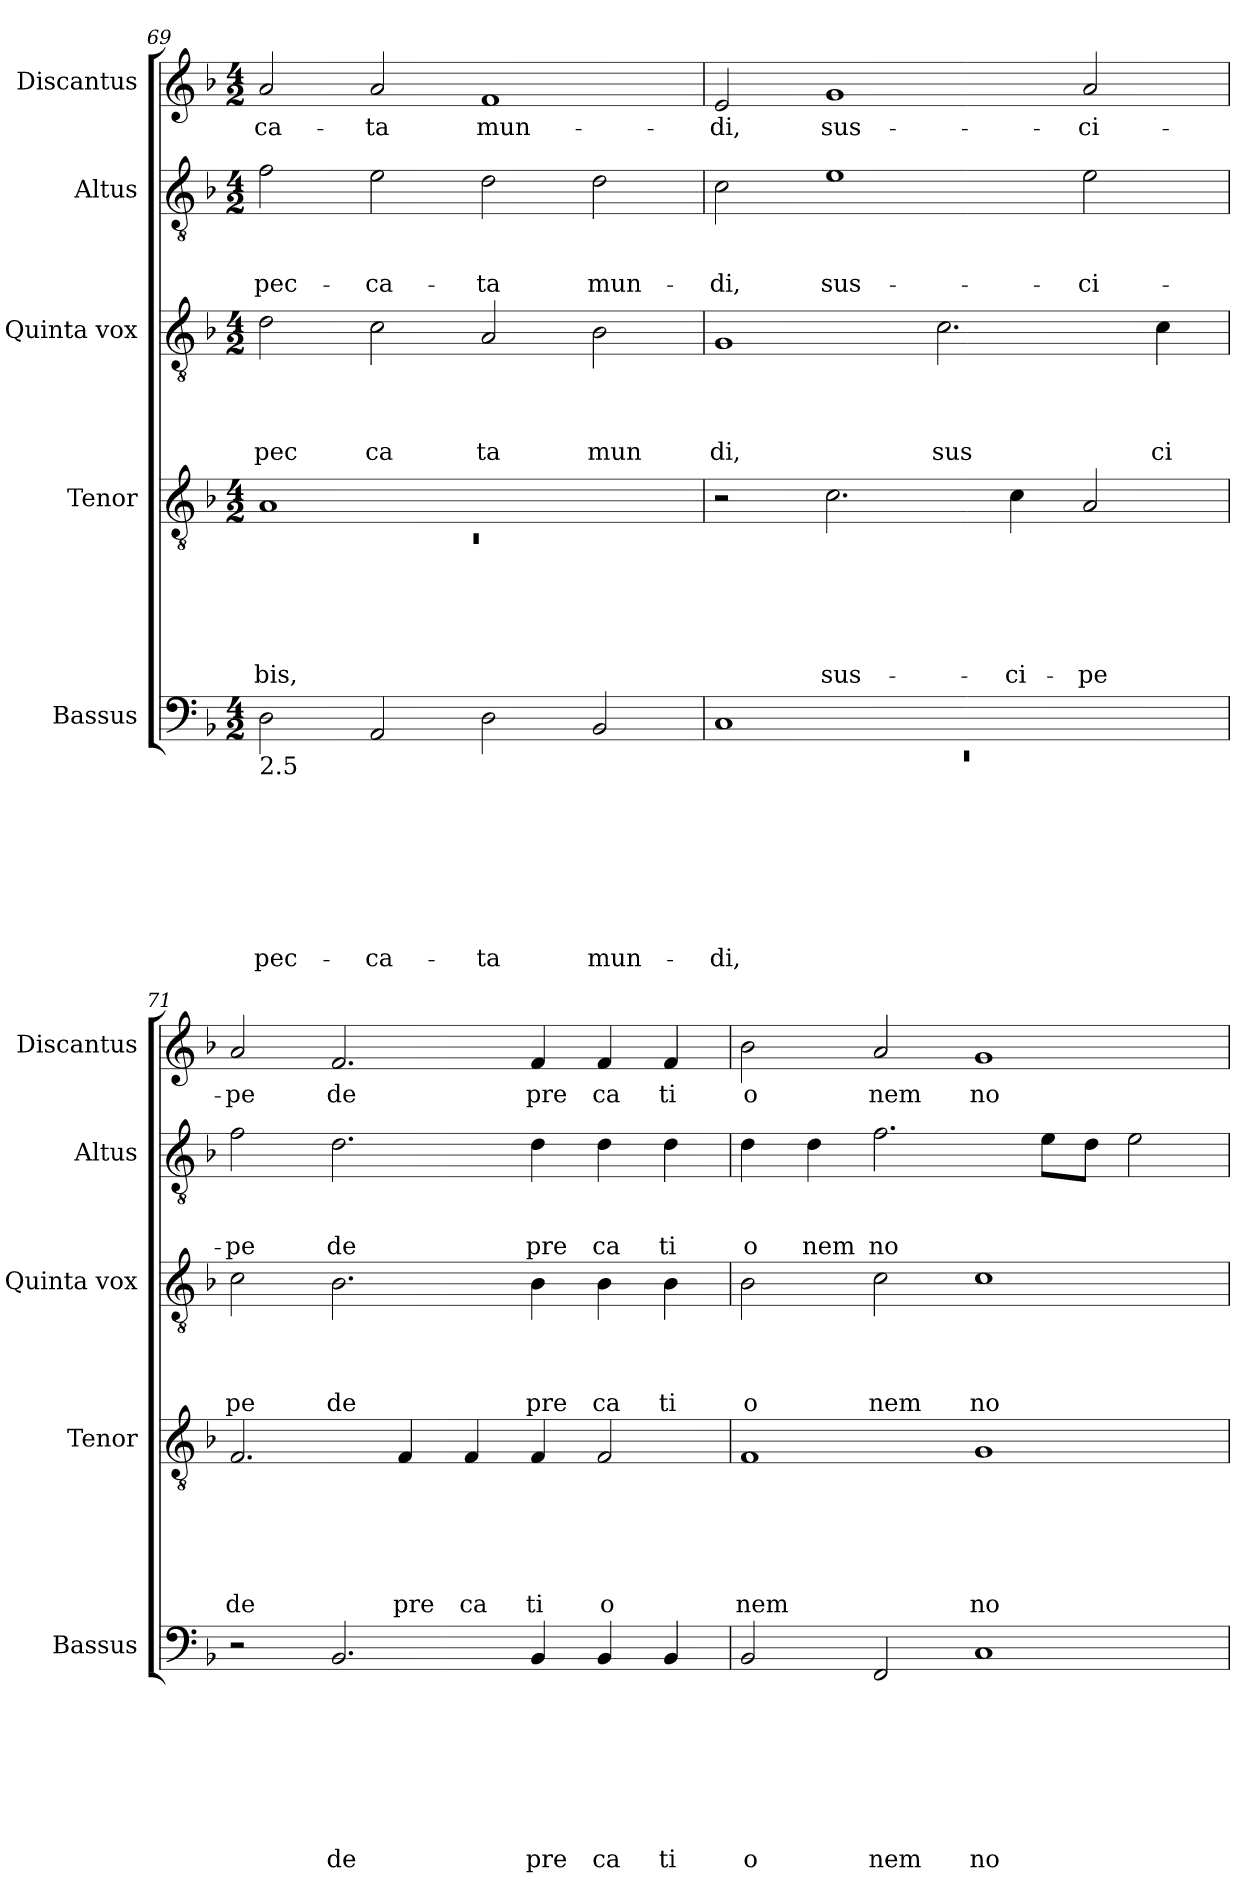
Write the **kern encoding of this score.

**kern	**text	**text	**text	**text	**text	**text	**text	**text	**kern	**text	**text	**text	**text	**text	**text	**kern	**text	**text	**text	**text	**kern	**text	**text	**text	**kern	**text
*part5	*part5	*part5	*part5	*part5	*part5	*part5	*part5	*part5	*part4	*part4	*part4	*part4	*part4	*part4	*part4	*part3	*part3	*part3	*part3	*part3	*part2	*part2	*part2	*part2	*part1	*part1
*staff5	*staff5	*staff5	*staff5	*staff5	*staff5	*staff5	*staff5	*staff5	*staff4	*staff4	*staff4	*staff4	*staff4	*staff4	*staff4	*staff3	*staff3	*staff3	*staff3	*staff3	*staff2	*staff2	*staff2	*staff2	*staff1	*staff1
*I"Bassus	*	*	*	*	*	*	*	*	*I"Tenor	*	*	*	*	*	*	*I"Quinta vox	*	*	*	*	*I"Altus	*	*	*	*I"Discantus	*
*I'Bassus	*	*	*	*	*	*	*	*	*I'Tenor	*	*	*	*	*	*	*I'Quinta vox	*	*	*	*	*I'Altus	*	*	*	*I'Discantus	*
*clefF4	*	*	*	*	*	*	*	*	*clefGv2	*	*	*	*	*	*	*clefGv2	*	*	*	*	*clefGv2	*	*	*	*clefG2	*
*ITrd-3c-5	*	*	*	*	*	*	*	*	*ITrd-3c-5	*	*	*	*	*	*	*	*	*	*	*	*ITrd-3c-5	*	*	*	*ITrd-3c-5	*
*k[b-e-]	*	*	*	*	*	*	*	*	*k[b-e-]	*	*	*	*	*	*	*k[b-]	*	*	*	*	*k[b-e-]	*	*	*	*k[b-e-]	*
*B-:	*	*	*	*	*	*	*	*	*B-:	*	*	*	*	*	*	*F:	*	*	*	*	*B-:	*	*	*	*B-:	*
*M4/2	*	*	*	*	*	*	*	*	*M4/2	*	*	*	*	*	*	*M4/2	*	*	*	*	*M4/2	*	*	*	*M4/2	*
=69	=69	=69	=69	=69	=69	=69	=69	=69	=69	=69	=69	=69	=69	=69	=69	=69	=69	=69	=69	=69	=69	=69	=69	=69	=69	=69
*	*	*	*	*	*	*	*	*	*^	*	*	*	*	*	*	*	*	*	*	*	*	*	*	*	*	*
!LO:TX:b:t=2.5	!	!	!	!	!	!	!	!	!	!	!	!	!	!	!	!	!	!	!	!	!	!	!	!	!	!	!
!	!	!	!	!	!	!	!	!LO:LY:b	!	!LO:N:vis=1	!	!	!	!	!	!LO:LY:b	!	!	!	!	!LO:LY:b	!	!	!	!LO:LY:b	!	!LO:LY:b
2G\	.	.	.	.	.	.	.	pec-	1d	0rC	.	.	.	.	.	-bis,	2d\	.	.	.	pec	2b-\	.	.	pec-	2dd/	-ca-
!	!	!	!	!	!	!	!	!LO:LY:b	!	!	!	!	!	!	!	!	!	!	!	!	!LO:LY:b	!	!	!	!LO:LY:b	!	!LO:LY:b
2D/	.	.	.	.	.	.	.	-ca-	.	.	.	.	.	.	.	.	2c\	.	.	.	ca	2a\	.	.	-ca-	2dd/	-ta
!	!	!	!	!	!	!	!	!LO:LY:b	!	!	!	!	!	!	!	!	!	!	!	!	!LO:LY:b	!	!	!	!LO:LY:b	!	!LO:LY:b
2G\	.	.	.	.	.	.	.	-ta	1ryy	.	.	.	.	.	.	.	2A/	.	.	.	ta	2g\	.	.	-ta	1b-	mun-
!	!	!	!	!	!	!	!	!LO:LY:b	!	!	!	!	!	!	!	!	!	!	!	!	!LO:LY:b	!	!	!	!LO:LY:b	!	!
2E-/	.	.	.	.	.	.	.	mun-	.	.	.	.	.	.	.	.	2B-\	.	.	.	mun	2g\	.	.	mun-	.	.
*	*	*	*	*	*	*	*	*	*v	*v	*	*	*	*	*	*	*	*	*	*	*	*	*	*	*	*	*
=70	=70	=70	=70	=70	=70	=70	=70	=70	=70	=70	=70	=70	=70	=70	=70	=70	=70	=70	=70	=70	=70	=70	=70	=70	=70	=70
*^	*	*	*	*	*	*	*	*	*	*	*	*	*	*	*	*	*	*	*	*	*	*	*	*	*	*
!	!LO:N:vis=1	!	!	!	!	!	!	!	!LO:LY:b	!	!	!	!	!	!	!	!	!	!	!	!LO:LY:b	!	!	!	!LO:LY:b	!	!LO:LY:b
1F	0rEE	.	.	.	.	.	.	.	-di,	2r	.	.	.	.	.	.	1G	.	.	.	di,	2f\	.	.	-di,	2a/	-di,
!	!	!	!	!	!	!	!	!	!	!	!	!	!	!	!	!LO:LY:b	!	!	!	!	!	!	!	!	!LO:LY:b	!	!LO:LY:b
.	.	.	.	.	.	.	.	.	.	2.f\	.	.	.	.	.	sus-	.	.	.	.	.	1a	.	.	sus-	1cc	sus-
!	!	!	!	!	!	!	!	!	!	!	!	!	!	!	!	!	!	!	!	!	!LO:LY:b	!	!	!	!	!	!
1ryy	.	.	.	.	.	.	.	.	.	.	.	.	.	.	.	.	2.c\	.	.	.	sus	.	.	.	.	.	.
!	!	!	!	!	!	!	!	!	!	!	!	!	!	!	!	!LO:LY:b	!	!	!	!	!	!	!	!	!	!	!
.	.	.	.	.	.	.	.	.	.	4f\	.	.	.	.	.	-ci-	.	.	.	.	.	.	.	.	.	.	.
!	!	!	!	!	!	!	!	!	!	!	!	!	!	!	!	!LO:LY:b	!	!	!	!	!	!	!	!	!LO:LY:b	!	!LO:LY:b
.	.	.	.	.	.	.	.	.	.	2d/	.	.	.	.	.	-pe	.	.	.	.	.	2a\	.	.	-ci-	2dd/	-ci-
!	!	!	!	!	!	!	!	!	!	!	!	!	!	!	!	!	!	!	!	!	!LO:LY:b	!	!	!	!	!	!
.	.	.	.	.	.	.	.	.	.	.	.	.	.	.	.	.	4c\	.	.	.	ci	.	.	.	.	.	.
*v	*v	*	*	*	*	*	*	*	*	*	*	*	*	*	*	*	*	*	*	*	*	*	*	*	*	*	*
!!LO:PB:g=z
=71	=71	=71	=71	=71	=71	=71	=71	=71	=71	=71	=71	=71	=71	=71	=71	=71	=71	=71	=71	=71	=71	=71	=71	=71	=71	=71
!	!	!	!	!	!	!	!	!	!	!	!	!	!	!	!LO:LY:b	!	!	!	!	!LO:LY:b	!	!	!	!LO:LY:b	!	!LO:LY:b
2r	.	.	.	.	.	.	.	.	2.B-/	.	.	.	.	.	de	2c\	.	.	.	pe	2b-\	.	.	-pe	2dd/	-pe
!	!	!	!	!	!	!	!	!LO:LY:b	!	!	!	!	!	!	!	!	!	!	!	!LO:LY:b	!	!	!	!LO:LY:b	!	!LO:LY:b
2.E-/	.	.	.	.	.	.	.	de	.	.	.	.	.	.	.	2.B-\	.	.	.	de	2.g\	.	.	de	2.b-/	de
!	!	!	!	!	!	!	!	!	!	!	!	!	!	!	!LO:LY:b	!	!	!	!	!	!	!	!	!	!	!
.	.	.	.	.	.	.	.	.	4B-/	.	.	.	.	.	pre	.	.	.	.	.	.	.	.	.	.	.
!	!	!	!	!	!	!	!	!	!	!	!	!	!	!	!LO:LY:b	!	!	!	!	!	!	!	!	!	!	!
.	.	.	.	.	.	.	.	.	4B-/	.	.	.	.	.	ca	.	.	.	.	.	.	.	.	.	.	.
!	!	!	!	!	!	!	!	!LO:LY:b	!	!	!	!	!	!	!LO:LY:b	!	!	!	!	!LO:LY:b	!	!	!	!LO:LY:b	!	!LO:LY:b
4E-/	.	.	.	.	.	.	.	pre	4B-/	.	.	.	.	.	ti	4B-\	.	.	.	pre	4g\	.	.	pre	4b-/	pre
!	!	!	!	!	!	!	!	!LO:LY:b	!	!	!	!	!	!	!LO:LY:b	!	!	!	!	!LO:LY:b	!	!	!	!LO:LY:b	!	!LO:LY:b
4E-/	.	.	.	.	.	.	.	ca	2B-/	.	.	.	.	.	o	4B-\	.	.	.	ca	4g\	.	.	ca	4b-/	ca
!	!	!	!	!	!	!	!	!LO:LY:b	!	!	!	!	!	!	!	!	!	!	!	!LO:LY:b	!	!	!	!LO:LY:b	!	!LO:LY:b
4E-/	.	.	.	.	.	.	.	ti	.	.	.	.	.	.	.	4B-\	.	.	.	ti	4g\	.	.	ti	4b-/	ti
=72	=72	=72	=72	=72	=72	=72	=72	=72	=72	=72	=72	=72	=72	=72	=72	=72	=72	=72	=72	=72	=72	=72	=72	=72	=72	=72
!	!	!	!	!	!	!	!	!LO:LY:b	!	!	!	!	!	!	!LO:LY:b	!	!	!	!	!LO:LY:b	!	!	!	!LO:LY:b	!	!LO:LY:b
2E-/	.	.	.	.	.	.	.	o	1B-	.	.	.	.	.	nem	2B-\	.	.	.	o	4g\	.	.	o	2ee-\	o
!	!	!	!	!	!	!	!	!	!	!	!	!	!	!	!	!	!	!	!	!	!	!	!	!LO:LY:b	!	!
.	.	.	.	.	.	.	.	.	.	.	.	.	.	.	.	.	.	.	.	.	4g\	.	.	nem	.	.
!	!	!	!	!	!	!	!	!LO:LY:b	!	!	!	!	!	!	!	!	!	!	!	!LO:LY:b	!	!	!	!LO:LY:b	!	!LO:LY:b
2BB-/	.	.	.	.	.	.	.	nem	.	.	.	.	.	.	.	2c\	.	.	.	nem	2.b-\	.	.	no	2dd/	nem
!	!	!	!	!	!	!	!	!LO:LY:b	!	!	!	!	!	!	!LO:LY:b	!	!	!	!	!LO:LY:b	!	!	!	!	!	!LO:LY:b
1F	.	.	.	.	.	.	.	no	1c	.	.	.	.	.	no	1c	.	.	.	no	.	.	.	.	1cc	no
.	.	.	.	.	.	.	.	.	.	.	.	.	.	.	.	.	.	.	.	.	8a\L	.	.	.	.	.
.	.	.	.	.	.	.	.	.	.	.	.	.	.	.	.	.	.	.	.	.	8g\J	.	.	.	.	.
.	.	.	.	.	.	.	.	.	.	.	.	.	.	.	.	.	.	.	.	.	2a\	.	.	.	.	.
=	=	=	=	=	=	=	=	=	=	=	=	=	=	=	=	=	=	=	=	=	=	=	=	=	=	=
*-	*-	*-	*-	*-	*-	*-	*-	*-	*-	*-	*-	*-	*-	*-	*-	*-	*-	*-	*-	*-	*-	*-	*-	*-	*-	*-
